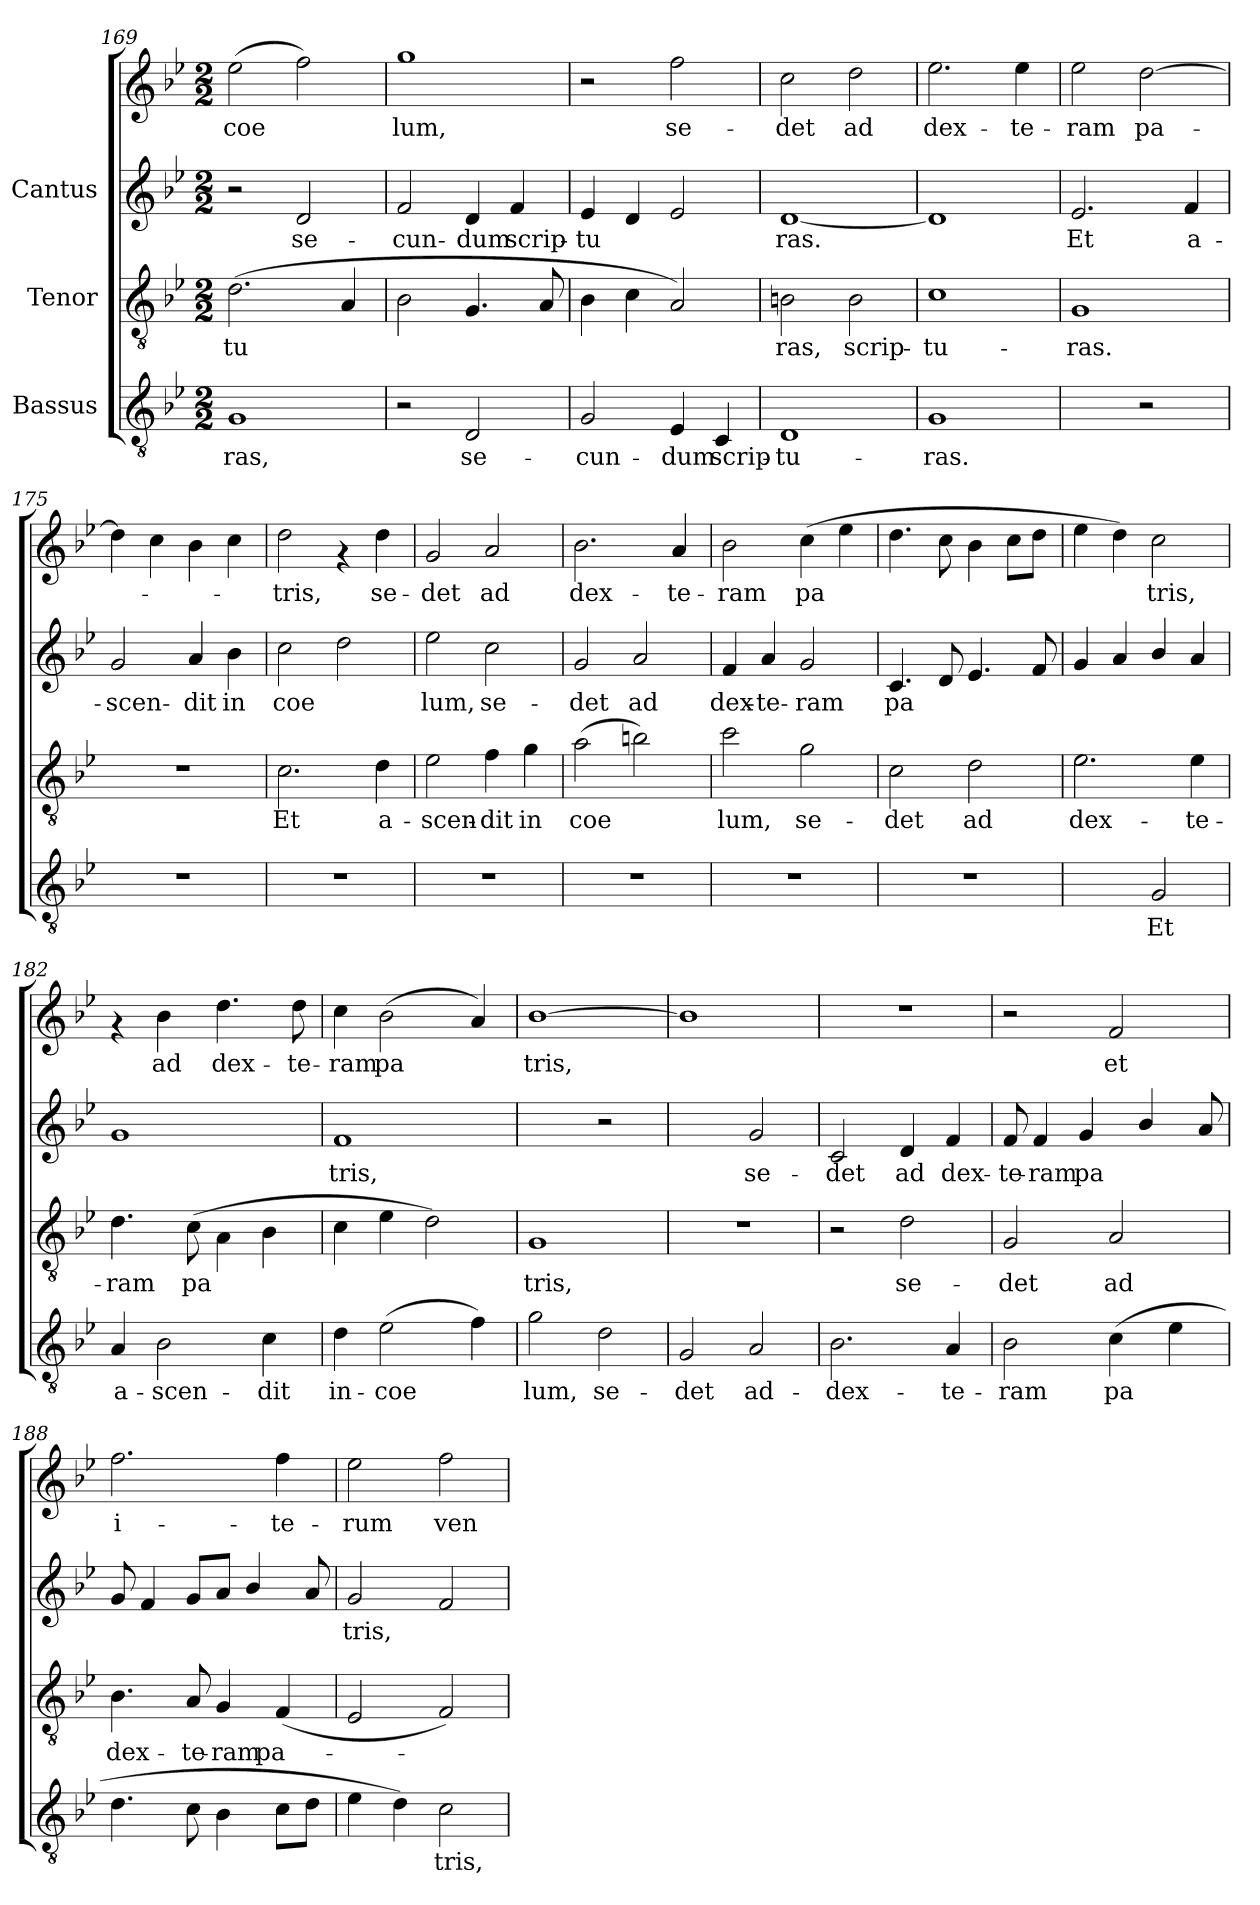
**kern	**text	**kern	**text	**kern	**text	**kern	**text
*part3	*part3	*part2	*part2	*part1	*part1	*part1	*part1
*staff4	*staff4	*staff3	*staff3	*staff2	*staff2	*staff1	*staff1
*I"Bassus	*	*I"Tenor	*	*I"Cantus	*	*	*
!!LO:LB:g=z
*clefGv2	*	*clefGv2	*	*clefG2	*	*clefG2	*
*k[b-e-]	*	*k[b-e-]	*	*k[b-e-]	*	*k[b-e-]	*
*B-:	*	*B-:	*	*B-:	*	*B-:	*
*M2/2	*	*M2/2	*	*M2/2	*	*M2/2	*
=169	=169	=169	=169	=169	=169	=169	=169
!	!LO:LY:b:cj	!	!LO:LY:b:cj	!	!	!	!LO:LY:b:cj
1G	-ras,	(>2.d\	-tu-	2r	.	(>2ee-\	coe-
!	!	!	!	!	!LO:LY:b:cj	!	!LO:LY:b:cj
.	.	.	.	2d/	-se-	2ff\)	--
!	!	!	!LO:LY:b:cj	!	!	!	!
.	.	4A/	--	.	.	.	.
!!LO:LB:g=z
=170	=170	=170	=170	=170	=170	=170	=170
!	!	!	!	!	!LO:LY:b:cj	!	!LO:LY:b:cj
2r	.	2B-\	.	2f/	cun-	1gg	-lum,
!	!LO:LY:b:cj	!	!	!	!LO:LY:b:cj	!	!
2D/	se-	4.G/	.	4d/	-dum	.	.
!	!	!	!	!	!LO:LY:b:cj	!	!
.	.	.	.	4f/	scrip-	.	.
.	.	8A/	.	.	.	.	.
!!LO:LB:g=z
=171	=171	=171	=171	=171	=171	=171	=171
!	!LO:LY:b:cj	!	!	!	!LO:LY:b:cj	!	!
2G/	-cun-	4B-\	.	4e-/	-tu-	2r	.
!	!	!	!	!	!LO:LY:b:cj	!	!
.	.	4c\	.	4d/	--	.	.
!	!LO:LY:b:cj	!	!	!	!LO:LY:b:cj	!	!LO:LY:b:cj
4E-/	-dum	2A/)	.	2e-/	--	2ff\	-se-
!	!LO:LY:b:cj	!	!	!	!	!	!
4C/	scrip-	.	.	.	.	.	.
!!LO:PB:g=z
=172	=172	=172	=172	=172	=172	=172	=172
!	!LO:LY:b:cj	!	!LO:LY:b:cj	!	!LO:LY:b:cj	!	!LO:LY:b:cj
1D	-tu-	2Bn\	-ras,	[<1d	ras.	2cc\	-det
!	!	!	!LO:LY:b:cj	!	!	!	!LO:LY:b:cj
.	.	2B\	scrip-	.	.	2dd\	ad
!!LO:LB:g=z
=173	=173	=173	=173	=173	=173	=173	=173
!	!LO:LY:b:cj	!	!LO:LY:b:cj	!	!	!	!LO:LY:b:cj
1G	-ras.	1c	-tu-	1d]	.	2.ee-\	dex-
!	!	!	!	!	!	!	!LO:LY:b:cj
.	.	.	.	.	.	4ee-\	-te-
!!LO:LB:g=z
=174	=174	=174	=174	=174	=174	=174	=174
!	!	!	!LO:LY:b:cj	!	!LO:LY:b:cj	!	!LO:LY:b:cj
2ryy	.	1G	-ras.	2.e-/	-Et	2ee-\	-ram
!	!	!	!	!	!	!	!LO:LY:b:cj
2r	.	.	.	.	.	[>2dd\	pa-
!	!	!	!	!	!LO:LY:b:cj	!	!
.	.	.	.	4f/	a-	.	.
!!LO:LB:g=z
=175	=175	=175	=175	=175	=175	=175	=175
!	!	!	!	!	!LO:LY:b:cj	!	!
1r	.	1r	.	2g/	-scen-	4dd\]	.
.	.	.	.	.	.	4cc\	.
!	!	!	!	!	!LO:LY:b:cj	!	!
.	.	.	.	4a/	-dit	4b-\	.
!	!	!	!	!	!LO:LY:b:cj	!	!
.	.	.	.	4b-\	in	4cc\	.
!!LO:LB:g=z
=176	=176	=176	=176	=176	=176	=176	=176
!	!	!	!LO:LY:b:cj	!	!LO:LY:b:cj	!	!LO:LY:b:cj
1r	.	2.c\	Et	2cc\	-coe-	2dd\	tris,
!	!	!	!	!	!LO:LY:b:cj	!	!
.	.	.	.	2dd\	--	4rf	.
!	!	!	!LO:LY:b:cj	!	!	!	!LO:LY:b:cj
.	.	4d\	a-	.	.	4dd\	se-
!!LO:PB:g=z
=177	=177	=177	=177	=177	=177	=177	=177
!	!	!	!LO:LY:b:cj	!	!LO:LY:b:cj	!	!LO:LY:b:cj
1r	.	2e-\	-scen-	2ee-\	lum,	2g/	-det
!	!	!	!LO:LY:b:cj	!	!LO:LY:b:cj	!	!LO:LY:b:cj
.	.	4f\	-dit	2cc\	se-	2a/	ad
!	!	!	!LO:LY:b:cj	!	!	!	!
.	.	4g\	in	.	.	.	.
!!LO:LB:g=z
=178	=178	=178	=178	=178	=178	=178	=178
!	!	!	!LO:LY:b:cj	!	!LO:LY:b:cj	!	!LO:LY:b:cj
1r	.	(>2a\	coe-	2g/	-det	2.b-\	-dex-
!	!	!	!LO:LY:b:cj	!	!LO:LY:b:cj	!	!
.	.	2bn\)	--	2a/	ad	.	.
!	!	!	!	!	!	!	!LO:LY:b:cj
.	.	.	.	.	.	4a/	-te-
!!LO:LB:g=z
=179	=179	=179	=179	=179	=179	=179	=179
!	!	!	!LO:LY:b:cj	!	!LO:LY:b:cj	!	!LO:LY:b:cj
1r	.	2cc\	-lum,	4f/	-dex-	2b-\	ram
!	!	!	!	!	!LO:LY:b:cj	!	!
.	.	.	.	4a/	-te-	.	.
!	!	!	!LO:LY:b:cj	!	!LO:LY:b:cj	!	!LO:LY:b:cj
.	.	2g\	se-	2g/	-ram	(>4cc\	pa-
!	!	!	!	!	!	!	!LO:LY:b:cj
.	.	.	.	.	.	4ee-\	--
!!LO:LB:g=z
=180	=180	=180	=180	=180	=180	=180	=180
!	!	!	!LO:LY:b:cj	!	!LO:LY:b:cj	!	!
1r	.	2c\	-det	4.c/	pa-	4.dd\	.
!	!	!	!	!	!LO:LY:b:cj	!	!
.	.	.	.	8d/	--	8cc\	.
!	!	!	!LO:LY:b:cj	!	!LO:LY:b:cj	!	!
.	.	2d\	ad	4.e-/	--	4b-\	.
.	.	.	.	.	.	8cc\L	.
!	!	!	!	!	!LO:LY:b:cj	!	!
.	.	.	.	8f/	--	8dd\J	.
=181	=181	=181	=181	=181	=181	=181	=181
!	!	!	!LO:LY:b:cj	!	!	!	!LO:LY:b:cj
2ryy	.	2.e-\	dex-	4g/	.	4ee-\	-
!	!	!	!	!	!	!	!LO:LY:b:cj
.	.	.	.	4a/	.	4dd\)	.
!	!LO:LY:b:cj	!	!	!	!	!	!LO:LY:b:cj
2G/	Et	.	.	4b-/	.	2cc\	tris,
!	!	!	!LO:LY:b:cj	!	!	!	!
.	.	4e-\	-te-	4a/	.	.	.
=182	=182	=182	=182	=182	=182	=182	=182
!	!LO:LY:b:cj	!	!LO:LY:b:cj	!	!	!	!
4A/	a-	4.d\	-ram	1g	.	4rf	.
!	!LO:LY:b:cj	!	!	!	!	!	!LO:LY:b:cj
2B-\	-scen-	.	.	.	.	4b-\	ad
!	!	!	!LO:LY:b:cj	!	!	!	!
.	.	(>8c\	pa-	.	.	.	.
!	!	!	!LO:LY:b:cj	!	!	!	!LO:LY:b:cj
.	.	4A\	--	.	.	4.dd\	dex-
!	!LO:LY:b:cj	!	!LO:LY:b:cj	!	!	!	!
4c\	-dit	4B-\	--	.	.	.	.
!	!	!	!	!	!	!	!LO:LY:b:cj
.	.	.	.	.	.	8dd\	-te-
=183	=183	=183	=183	=183	=183	=183	=183
!	!LO:LY:b:cj	!	!	!	!LO:LY:b:cj	!	!LO:LY:b:cj
4d\	in-	4c\	.	1f	-tris,	4cc\	-ram
!	!LO:LY:b:cj	!	!	!	!	!	!LO:LY:b:cj
(>2e-\	-coe-	4e-\	.	.	.	(>2b-\	pa-
.	.	2d\)	.	.	.	.	.
!	!LO:LY:b:cj	!	!	!	!	!	!LO:LY:b:cj
4f\)	--	.	.	.	.	4a/)	--
=184	=184	=184	=184	=184	=184	=184	=184
!	!LO:LY:b:cj	!	!LO:LY:b:cj	!	!	!	!LO:LY:b:cj
2g\	-lum,	1G	-tris,	2ryy	.	[>1b-	tris,
!	!LO:LY:b:cj	!	!	!	!	!	!
2d\	se-	.	.	2r	.	.	.
!!LO:PB:g=z
=185	=185	=185	=185	=185	=185	=185	=185
!	!LO:LY:b:cj	!	!	!	!	!	!
2G/	-det	1r	.	2ryy	.	1b-]	.
!	!LO:LY:b:cj	!	!	!	!LO:LY:b:cj	!	!
2A/	ad-	.	.	2g/	se-	.	.
=186	=186	=186	=186	=186	=186	=186	=186
!	!LO:LY:b:cj	!	!	!	!LO:LY:b:cj	!	!
2.B-\	-dex-	2r	.	2c/	-det	1r	.
!	!	!	!LO:LY:b:cj	!	!LO:LY:b:cj	!	!
.	.	2d\	se-	4d/	ad	.	.
!	!LO:LY:b:cj	!	!	!	!LO:LY:b:cj	!	!
4A/	-te-	.	.	4f/	dex-	.	.
=187	=187	=187	=187	=187	=187	=187	=187
!	!LO:LY:b:cj	!	!LO:LY:b:cj	!	!LO:LY:b:cj	!	!
2B-\	-ram	2G/	-det	8f/	te-	2r	.
!	!	!	!	!	!LO:LY:b:cj	!	!
.	.	.	.	4f/	-ram	.	.
!	!	!	!	!	!LO:LY:b:cj	!	!
.	.	.	.	4g/	pa-	.	.
!	!LO:LY:b:cj	!	!LO:LY:b:cj	!	!	!	!LO:LY:b:cj
(>4c\	pa-	2A/	ad	.	.	2f/	-et
!	!	!	!	!	!LO:LY:b:cj	!	!
.	.	.	.	4b-/	--	.	.
!	!LO:LY:b:cj	!	!	!	!	!	!
4e-\	--	.	.	.	.	.	.
!	!	!	!	!	!LO:LY:b:cj	!	!
.	.	.	.	8a/	--	.	.
=188	=188	=188	=188	=188	=188	=188	=188
!	!	!	!LO:LY:b:cj	!	!	!	!LO:LY:b:cj
4.d\	.	4.B-\	dex-	8g/	.	2.ff\	-i-
.	.	.	.	4f/	.	.	.
!	!	!	!LO:LY:b:cj	!	!	!	!
8c\	.	8A/	-te-	8g/L	.	.	.
!	!	!	!LO:LY:b:cj	!	!	!	!
4B-\	.	4G/	-ram	8a/J	.	.	.
.	.	.	.	4b-/	.	.	.
!	!	!	!LO:LY:b:cj	!	!	!	!LO:LY:b:cj
8c\L	.	(<4F/	pa-	.	.	4ff\	-te-
8d\J	.	.	.	8a/	.	.	.
=189	=189	=189	=189	=189	=189	=189	=189
!	!LO:LY:b:cj	!	!	!	!LO:LY:b:cj	!	!LO:LY:b:cj
4e-\	-	2E-/	.	2g/	-tris,	2ee-\	-rum
!	!LO:LY:b:cj	!	!	!	!	!	!
4d\)	.	.	.	.	.	.	.
!	!LO:LY:b:cj	!	!	!	!LO:LY:b:cj	!	!LO:LY:b:cj
2c\	tris,	2F/)	.	2f/	.	2ff\	ven-
=	=	=	=	=	=	=	=
*-	*-	*-	*-	*-	*-	*-	*-
